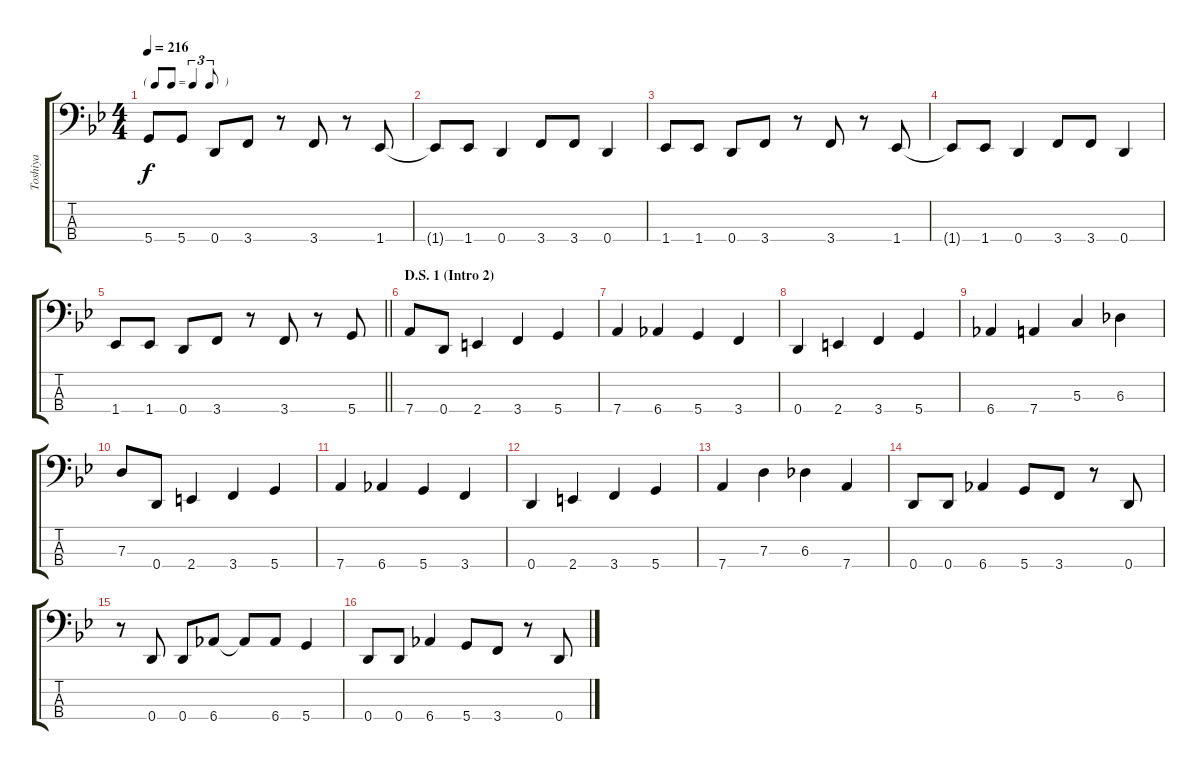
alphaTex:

\track ("Toshiya" "Toshiya") {instrument slapbass2}
\staff {score tabs}
\tuning (F2 C2 G1 D1) {hide}
\ts (4 4)
\tf triplet8th
\tempo 216
\clef f4
\ks bb
5.4.8{dy f} 5.4.8 0.4.8 3.4.8 r.8 3.4.8 r.8 1.4.8 |
1.4{t}.8 1.4.8 0.4.4 3.4.8 3.4.8 0.4.4 |
1.4.8 1.4.8 0.4.8 3.4.8 r.8 3.4.8 r.8 1.4.8 |
1.4{t}.8 1.4.8 0.4.4 3.4.8 3.4.8 0.4.4 |
\barLineRight lightlight
1.4.8 1.4.8 0.4.8 3.4.8 r.8 3.4.8 r.8 5.4.8 |
\section ("" "D.S. 1 (Intro 2)")
7.4.8 0.4.8 2.4.4 3.4.4 5.4.4 |
7.4.4 6.4.4 5.4.4 3.4.4 |
0.4.4 2.4.4 3.4.4 5.4.4 |
6.4.4 7.4.4 5.3.4 6.3.4 |
7.3.8 0.4.8 2.4.4 3.4.4 5.4.4 |
7.4.4 6.4.4 5.4.4 3.4.4 |
0.4.4 2.4.4 3.4.4 5.4.4 |
7.4.4 7.3.4 6.3.4 7.4.4 |
0.4.8 0.4.8 6.4.4 5.4.8 3.4.8 r.8 0.4.8 |
r.8 0.4.8 0.4.8 6.4.8 6.4{t}.8 6.4.8 5.4.4 |
0.4.8 0.4.8 6.4.4 5.4.8 3.4.8 r.8 0.4.8
